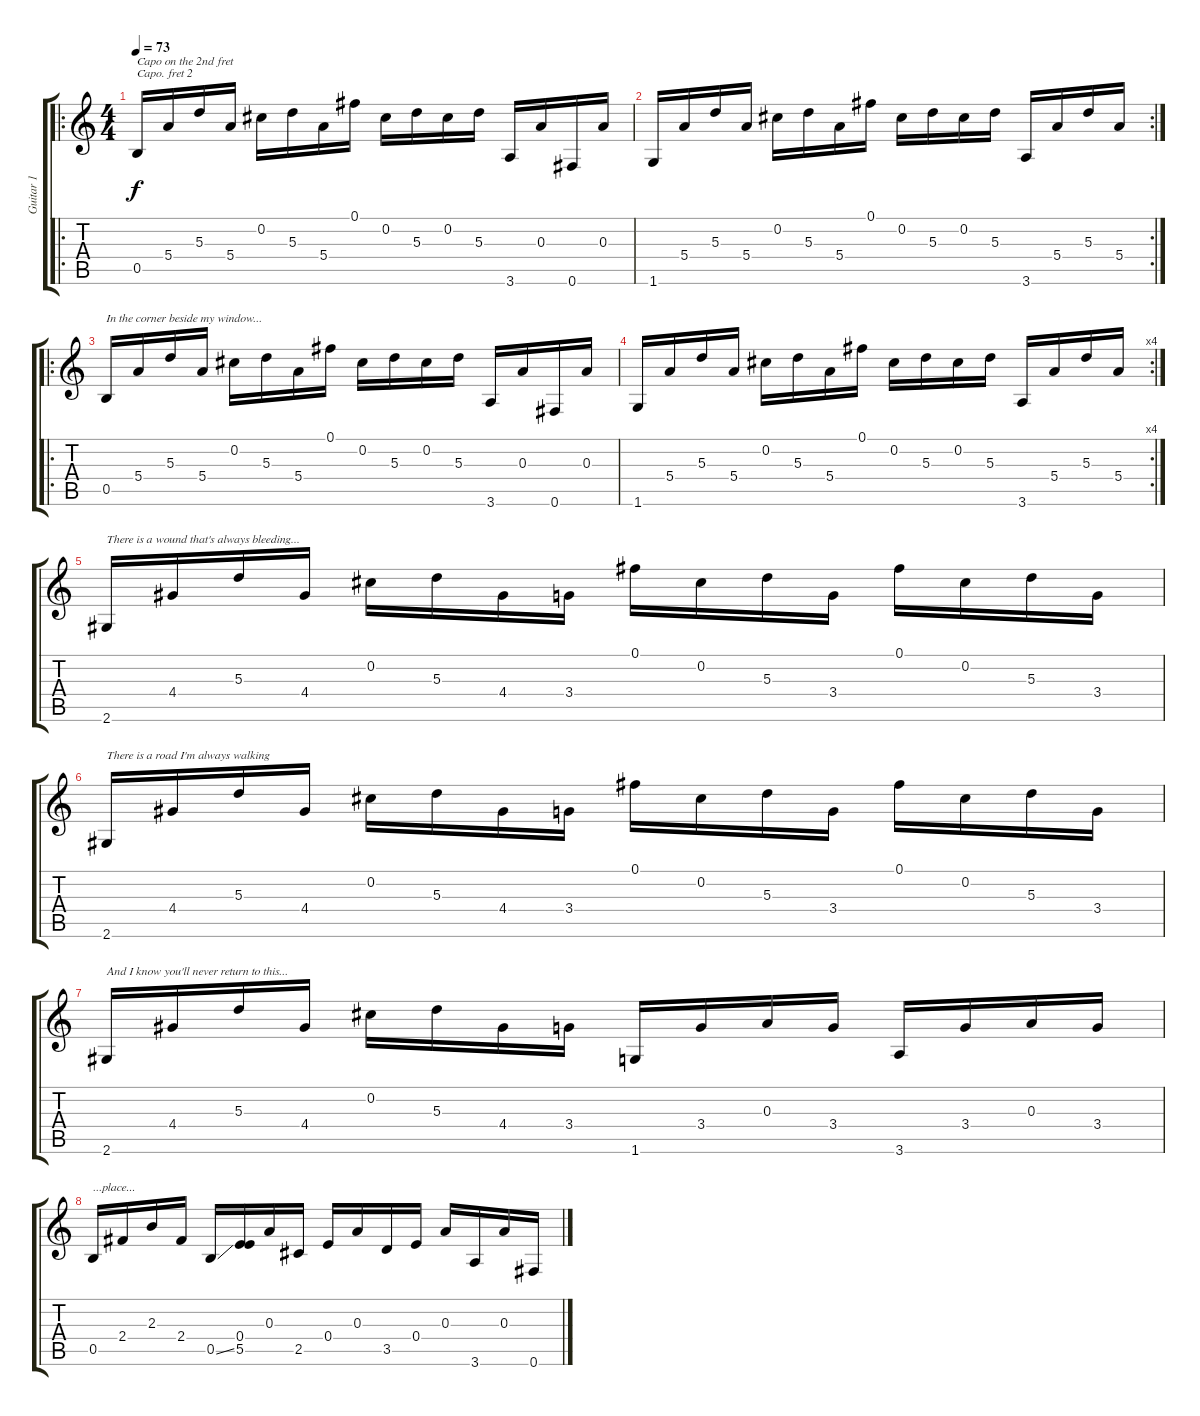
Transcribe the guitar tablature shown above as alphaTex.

\track ("Guitar 1" "Guitar 1") {instrument electricguitarjazz}
\staff {score tabs}
\capo 2
\tuning (E4 B3 G3 D3 A2 E2) {hide}
\ro
\ts (4 4)
\tempo 73
\clef g2
\ks c
0.5.16{txt "Capo on the 2nd fret" dy f instrument electricguitarjazz} 5.4.16 5.3.16 5.4.16 0.2.16 5.3.16 5.4.16 0.1.16 0.2.16 5.3.16 0.2.16 5.3.16 3.6.16 0.3.16 0.6.16 0.3.16 |
\rc 2
1.6.16 5.4.16 5.3.16 5.4.16 0.2.16 5.3.16 5.4.16 0.1.16 0.2.16 5.3.16 0.2.16 5.3.16 3.6.16 5.4.16 5.3.16 5.4.16 |
\ro
0.5.16{txt "In the corner beside my window..."} 5.4.16 5.3.16 5.4.16 0.2.16 5.3.16 5.4.16 0.1.16 0.2.16 5.3.16 0.2.16 5.3.16 3.6.16 0.3.16 0.6.16 0.3.16 |
\rc 4
1.6.16 5.4.16 5.3.16 5.4.16 0.2.16 5.3.16 5.4.16 0.1.16 0.2.16 5.3.16 0.2.16 5.3.16 3.6.16 5.4.16 5.3.16 5.4.16 |
2.6.16{txt "There is a wound that's always bleeding..."} 4.4.16 5.3.16 4.4.16 0.2.16 5.3.16 4.4.16 3.4.16 0.1.16 0.2.16 5.3.16 3.4.16 0.1.16 0.2.16 5.3.16 3.4.16 |
2.6.16{txt "There is a road I'm always walking"} 4.4.16 5.3.16 4.4.16 0.2.16 5.3.16 4.4.16 3.4.16 0.1.16 0.2.16 5.3.16 3.4.16 0.1.16 0.2.16 5.3.16 3.4.16 |
2.6.16{txt "And I know you'll never return to this..."} 4.4.16 5.3.16 4.4.16 0.2.16 5.3.16 4.4.16 3.4.16 1.6.16 3.4.16 0.3.16 3.4.16 3.6.16 3.4.16 0.3.16 3.4.16 |
0.5.16{txt "...place..."} 2.4.16 2.3.16 2.4.16 0.5{ss}.16 (0.4 5.5).16 0.3.16 2.5.16 0.4.16 0.3.16 3.5.16 0.4.16 0.3.16 3.6.16 0.3.16 0.6.16
